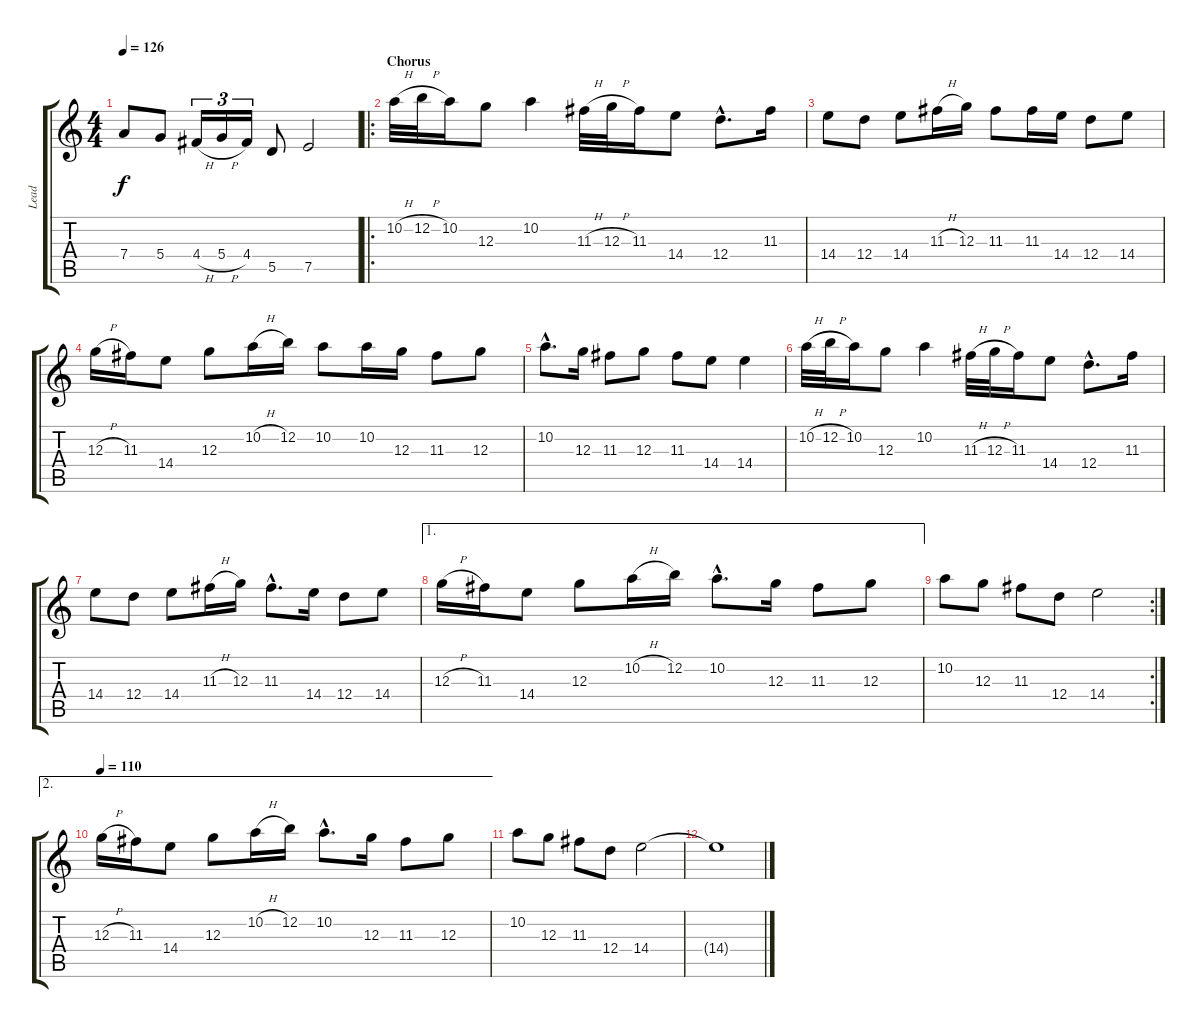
\track ("Lead" "Lead") {instrument distortionguitar}
\staff {score tabs}
\tuning (E4 B3 G3 D3 A2 E2) {hide}
\ts (4 4)
\tempo 126
\clef g2
\ks c
7.4.8{dy f} 5.4.8 4.4{h}.16{tu (3 2)} 5.4{h}.16{tu (3 2)} 4.4.16{tu (3 2)} 5.5.8 7.5.2 |
\ro
\section ("" "Chorus")
10.2{h}.32 12.2{h}.32 10.2.16 12.3.8 10.2.4 11.3{h}.32 12.3{h}.32 11.3.16 14.4.8 12.4{hac}.8{d} 11.3.16 |
14.4.8 12.4.8 14.4.8 11.3{h}.16 12.3.16 11.3.8 11.3.16 14.4.16 12.4.8 14.4.8 |
12.3{h}.16 11.3.16 14.4.8 12.3.8 10.2{h}.16 12.2.16 10.2.8 10.2.16 12.3.16 11.3.8 12.3.8 |
10.2{hac}.8{d} 12.3.16 11.3.8 12.3.8 11.3.8 14.4.8 14.4.4 |
10.2{h}.32 12.2{h}.32 10.2.16 12.3.8 10.2.4 11.3{h}.32 12.3{h}.32 11.3.16 14.4.8 12.4{hac}.8{d} 11.3.16 |
14.4.8 12.4.8 14.4.8 11.3{h}.16 12.3.16 11.3{hac}.8{d} 14.4.16 12.4.8 14.4.8 |
\ae 1
12.3{h}.16 11.3.16 14.4.8 12.3.8 10.2{h}.16 12.2.16 10.2{hac}.8{d} 12.3.16 11.3.8 12.3.8 |
\rc 2
10.2.8 12.3.8 11.3.8 12.4.8 14.4.2 |
\ae 2
\tempo 110
12.3{h}.16 11.3.16 14.4.8 12.3.8 10.2{h}.16 12.2.16 10.2{hac}.8{d} 12.3.16 11.3.8 12.3.8 |
10.2.8 12.3.8 11.3.8 12.4.8 14.4.2 |
14.4{t}.1{volume 0}
